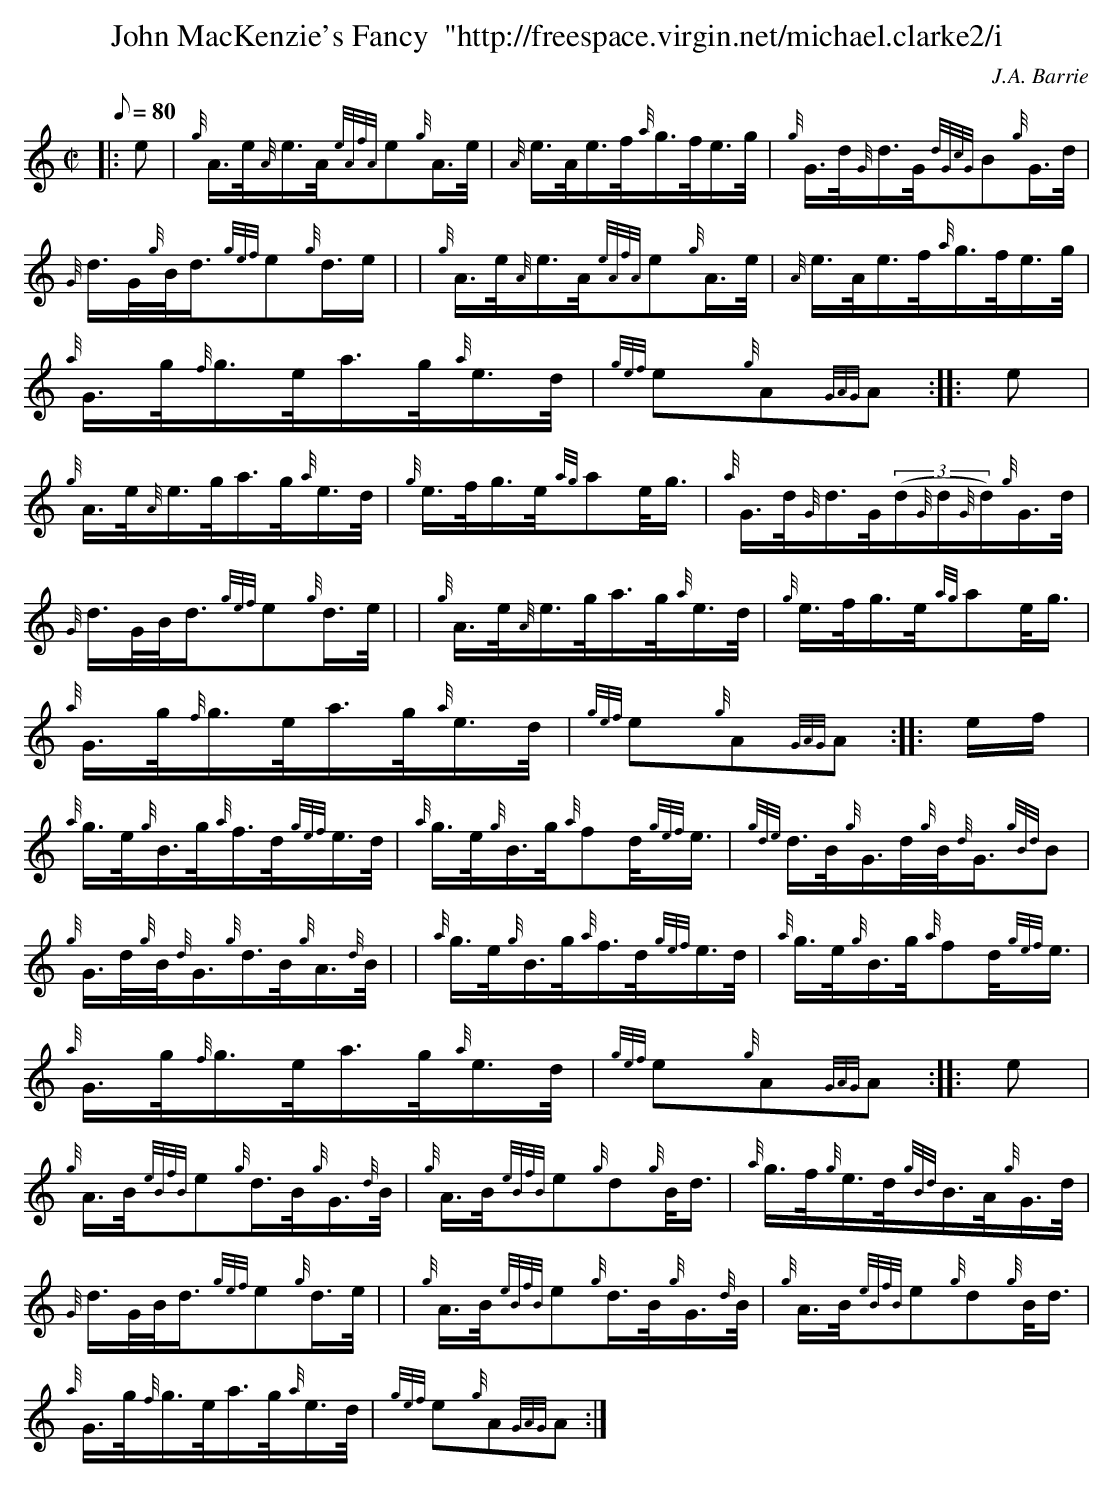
X:1
T:John MacKenzie's Fancy  "http://freespace.virgin.net/michael.clarke2/i
M:C|
L:1/8
Q:80
C:J.A. Barrie
K:HP
|: e | \
{g}A3/4e/4{A}e3/4A/4{eAfA}e{g}A3/4e/4 | \
{A}e3/4A/4e3/4f/4{a}g3/4f/4e3/4g/4 | \
{g}G3/4d/4{G}d3/4G/4{dGcG}B{g}G3/4d/4 |
{G}d3/4G/4{g}B/4d3/4{gef}e{g}d3/4e/2 | | \
{g}A3/4e/4{A}e3/4A/4{eAfA}e{g}A3/4e/4 | \
{A}e3/4A/4e3/4f/4{a}g3/4f/4e3/4g/4 |
{a}G3/4g/4{f}g3/4e/4a3/4g/4{a}e3/4d/4 | \
{gef}e{g}A{GAG}A :: \
e |
{g}A3/4e/4{A}e3/4g/4a3/4g/4{a}e3/4d/4 | \
{g}e3/4f/4g3/4e/4{ag}ae/4g3/4 | \
{a}G3/4d/4{G}d3/4G/4((3d/2{G}d/2{G}d/2){g}G3/4d/4 |
{G}d3/4G/4B/4d3/4{gef}e{g}d3/4e/4 | | \
{g}A3/4e/4{A}e3/4g/4a3/4g/4{a}e3/4d/4 | \
{g}e3/4f/4g3/4e/4{ag}ae/4g3/4 |
{a}G3/4g/4{f}g3/4e/4a3/4g/4{a}e3/4d/4 | \
{gef}e{g}A{GAG}A :: \
e/2f/2 |
{a}g3/4e/4{g}B3/4g/4{a}f3/4d/4{gef}e3/4d/4 | \
{a}g3/4e/4{g}B3/4g/4{a}fd/4{gef}e3/4 | \
{gde}d3/4B/4{g}G3/4d/4{g}B/4{d}G3/4{gBd}B |
{g}G3/4d/4{g}B/4{d}G3/4{g}d3/4B/4{g}A3/4{d}B/4 | | \
{a}g3/4e/4{g}B3/4g/4{a}f3/4d/4{gef}e3/4d/4 | \
{a}g3/4e/4{g}B3/4g/4{a}fd/4{gef}e3/4 |
{a}G3/4g/4{f}g3/4e/4a3/4g/4{a}e3/4d/4 | \
{gef}e{g}A{GAG}A :: \
e |
{g}A3/4B/4{eBfB}e{g}d3/4B/4{g}G3/4{d}B/4 | \
{g}A3/4B/4{eBfB}e{g}d{g}B/4d3/4 | \
{a}g3/4f/4{g}e3/4d/4{gBd}B3/4A/4{g}G3/4d/4 |
{G}d3/4G/4B/4d3/4{gef}e{g}d3/4e/4 | | \
{g}A3/4B/4{eBfB}e{g}d3/4B/4{g}G3/4{d}B/4 | \
{g}A3/4B/4{eBfB}e{g}d{g}B/4d3/4 |
{a}G3/4g/4{f}g3/4e/4a3/4g/4{a}e3/4d/4 | \
{gef}e{g}A{GAG}A :|
